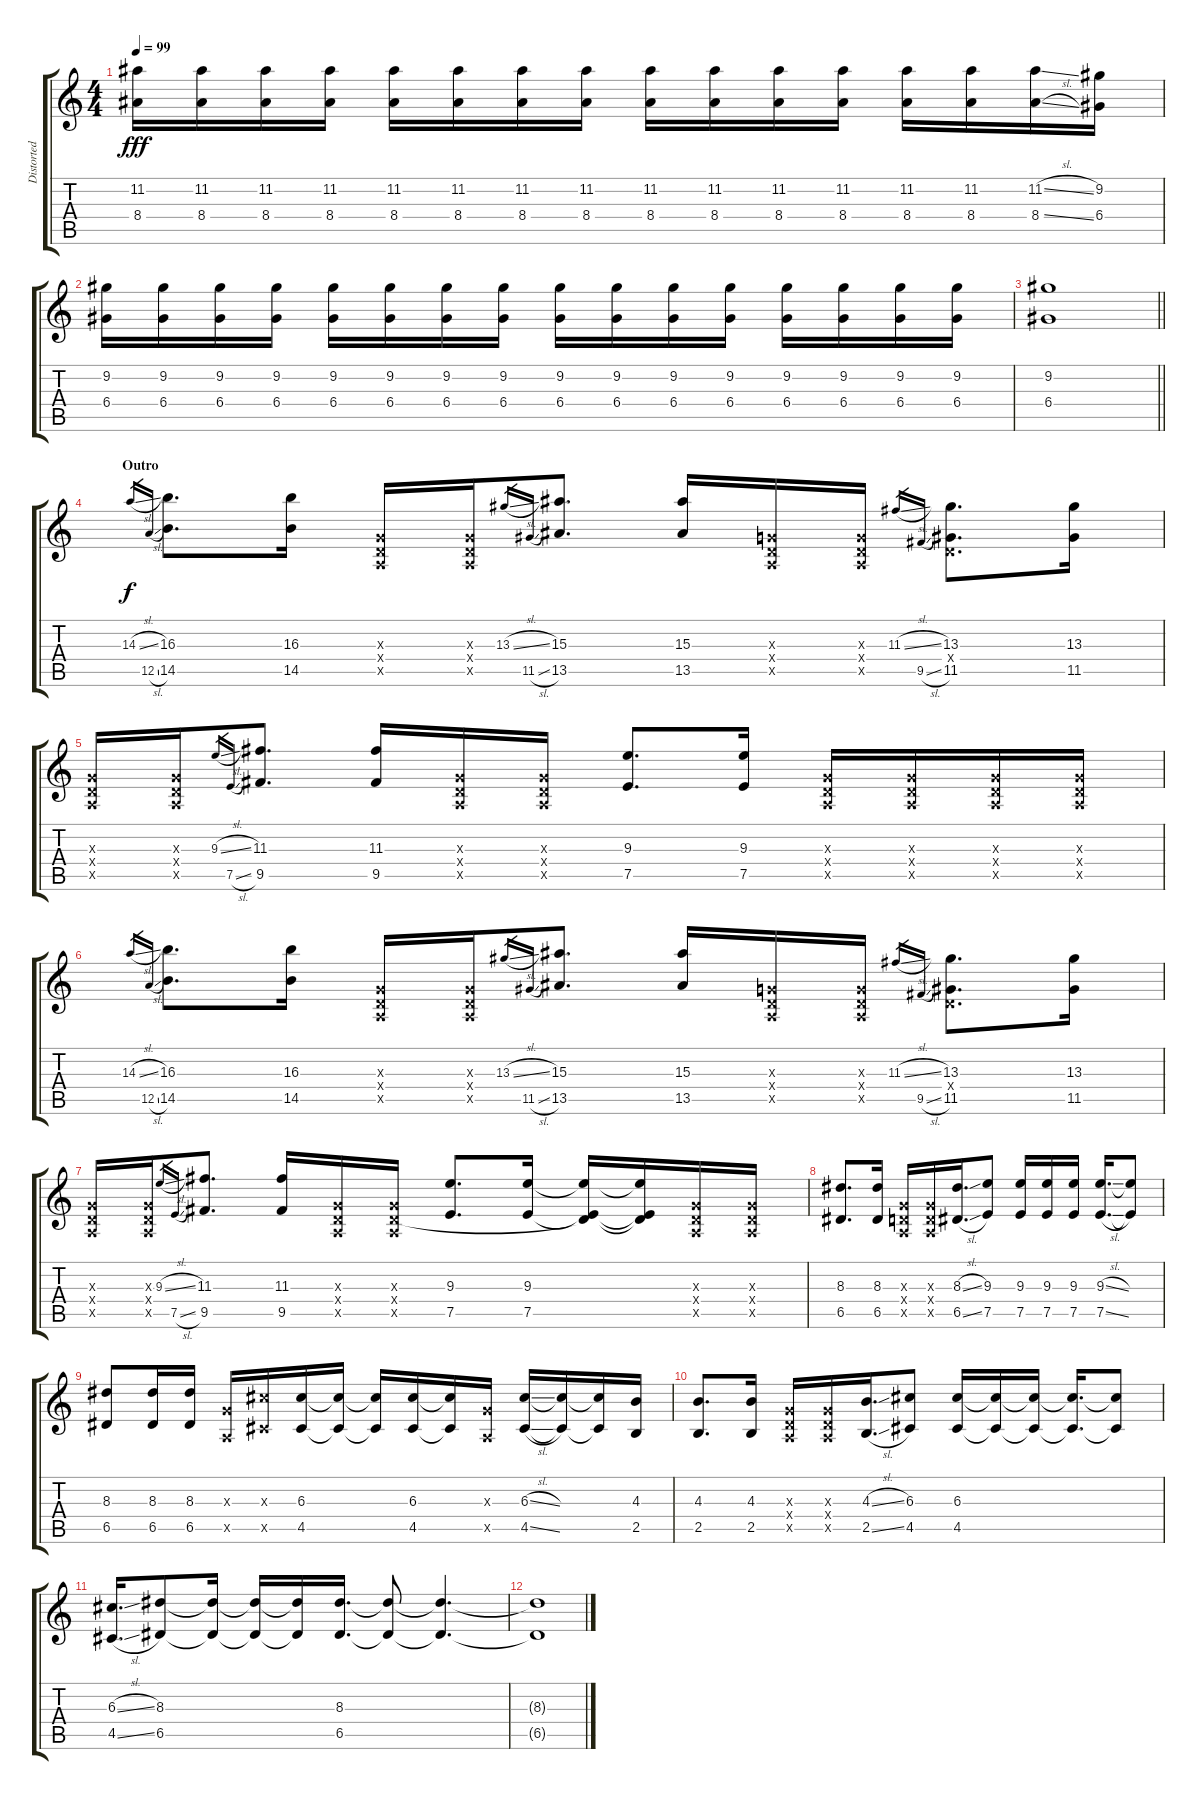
\track ("Distorted" "Distorted") {instrument distortionguitar}
\staff {score tabs}
\tuning (E4 B3 G3 D3 A2 E2) {hide}
\ts (4 4)
\tempo 99
\clef g2
\ks c
(11.2 8.4).16{dy fff} (11.2 8.4).16 (11.2 8.4).16 (11.2 8.4).16 (11.2 8.4).16 (11.2 8.4).16 (11.2 8.4).16 (11.2 8.4).16 (11.2 8.4).16 (11.2 8.4).16 (11.2 8.4).16 (11.2 8.4).16 (11.2 8.4).16 (11.2 8.4).16 (11.2{sl} 8.4{sl}).16 (9.2 6.4).16 |
(9.2 6.4).16 (9.2 6.4).16 (9.2 6.4).16 (9.2 6.4).16 (9.2 6.4).16 (9.2 6.4).16 (9.2 6.4).16 (9.2 6.4).16 (9.2 6.4).16 (9.2 6.4).16 (9.2 6.4).16 (9.2 6.4).16 (9.2 6.4).16 (9.2 6.4).16 (9.2 6.4).16 (9.2 6.4).16 |
\barLineRight lightlight
(9.2 6.4).1 |
\section ("" "Outro")
14.3{sl}.16{gr dy f} 12.5{sl}.16{gr} (16.3 14.5).8{d} (16.3 14.5).16 (0.3{x} 0.4{x} 0.5{x}).16 (0.3{x} 0.4{x} 0.5{x}).16 13.3{sl}.16{gr} 11.5{sl}.16{gr} (15.3 13.5).8{d} (15.3 13.5).16 (0.3{x} 0.4{x} 0.5{x}).16 (0.3{x} 0.4{x} 0.5{x}).16 11.3{sl}.16{gr} 9.5{sl}.16{gr} (13.3 0.4{x} 11.5).8{d} (13.3 11.5).16 |
(0.3{x} 0.4{x} 0.5{x}).16 (0.3{x} 0.4{x} 0.5{x}).16 9.3{sl}.16{gr} 7.5{sl}.16{gr} (11.3 9.5).8{d} (11.3 9.5).16 (0.3{x} 0.4{x} 0.5{x}).16 (0.3{x} 0.4{x} 0.5{x}).16 (9.3 7.5).8{d} (9.3 7.5).16 (0.3{x} 0.4{x} 0.5{x}).16 (0.3{x} 0.4{x} 0.5{x}).16 (0.3{x} 0.4{x} 0.5{x}).16 (0.3{x} 0.4{x} 0.5{x}).16 |
14.3{sl}.16{gr} 12.5{sl}.16{gr} (16.3 14.5).8{d} (16.3 14.5).16 (0.3{x} 0.4{x} 0.5{x}).16 (0.3{x} 0.4{x} 0.5{x}).16 13.3{sl}.16{gr} 11.5{sl}.16{gr} (15.3 13.5).8{d} (15.3 13.5).16 (0.3{x} 0.4{x} 0.5{x}).16 (0.3{x} 0.4{x} 0.5{x}).16 11.3{sl}.16{gr} 9.5{sl}.16{gr} (13.3 0.4{x} 11.5).8{d} (13.3 11.5).16 |
(0.3{x} 0.4{x} 0.5{x}).16 (0.3{x} 0.4{x} 0.5{x}).16 9.3{sl}.16{gr} 7.5{sl}.16{gr} (11.3 9.5).8{d} (11.3 9.5).16 (0.3{x} 0.4{x} 0.5{x}).16 (0.3{x} 0.4{x} 0.5{x}).16 (9.3 7.5).8{d} (9.3 7.5).16 (9.3{t} 0.4{t} 7.5{t}).16 (9.3{t} 0.4{t} 7.5{t}).16 (0.3{x} 0.4{x} 0.5{x}).16 (0.3{x} 0.4{x} 0.5{x}).16 |
(8.3 6.5).8{d} (8.3 6.5).16 (0.3{x} 0.4{x} 0.5{x}).16 (0.3{x} 0.4{x} 0.5{x}).16 (8.3{sl} 6.5{sl}).16{d} (9.3 7.5).8 (9.3 7.5).16 (9.3 7.5).16 (9.3 7.5).16 (9.3{sl} 7.5{sl}).16{d} (9.3{t} 7.5{t}).8 |
(8.3 6.5).8 (8.3 6.5).16 (8.3 6.5).16 (0.3{x} 0.5{x}).16 (6.3{x} 4.5{x}).16 (6.3 4.5).16 (6.3{t} 4.5{t}).16 (6.3{t} 4.5{t}).16 (6.3 4.5).16 (6.3{t} 4.5{t}).16 (0.3{x} 0.5{x}).16 (6.3{sl} 4.5{sl}).16 (6.3{t} 4.5{t}).16 (6.3{t} 4.5{t}).16 (4.3 2.5).16 |
(4.3 2.5).8{d} (4.3 2.5).16 (0.3{x} 0.4{x} 0.5{x}).16 (0.3{x} 0.4{x} 0.5{x}).16 (4.3{sl} 2.5{sl}).16{d} (6.3 4.5).8 (6.3 4.5).16 (6.3{t} 4.5{t}).16 (6.3{t} 4.5{t}).16 (6.3{t} 4.5{t}).16{d} (6.3{t} 4.5{t}).8 |
(6.3{sl} 4.5{sl}).16{d} (8.3 6.5).8 (8.3{t} 6.5{t}).16 (8.3{t} 6.5{t}).16 (8.3{t} 6.5{t}).16 (8.3 6.5).16{d} (8.3{t} 6.5{t}).8 (8.3{t} 6.5{t}).4{d} |
(8.3{t} 6.5{t}).1
